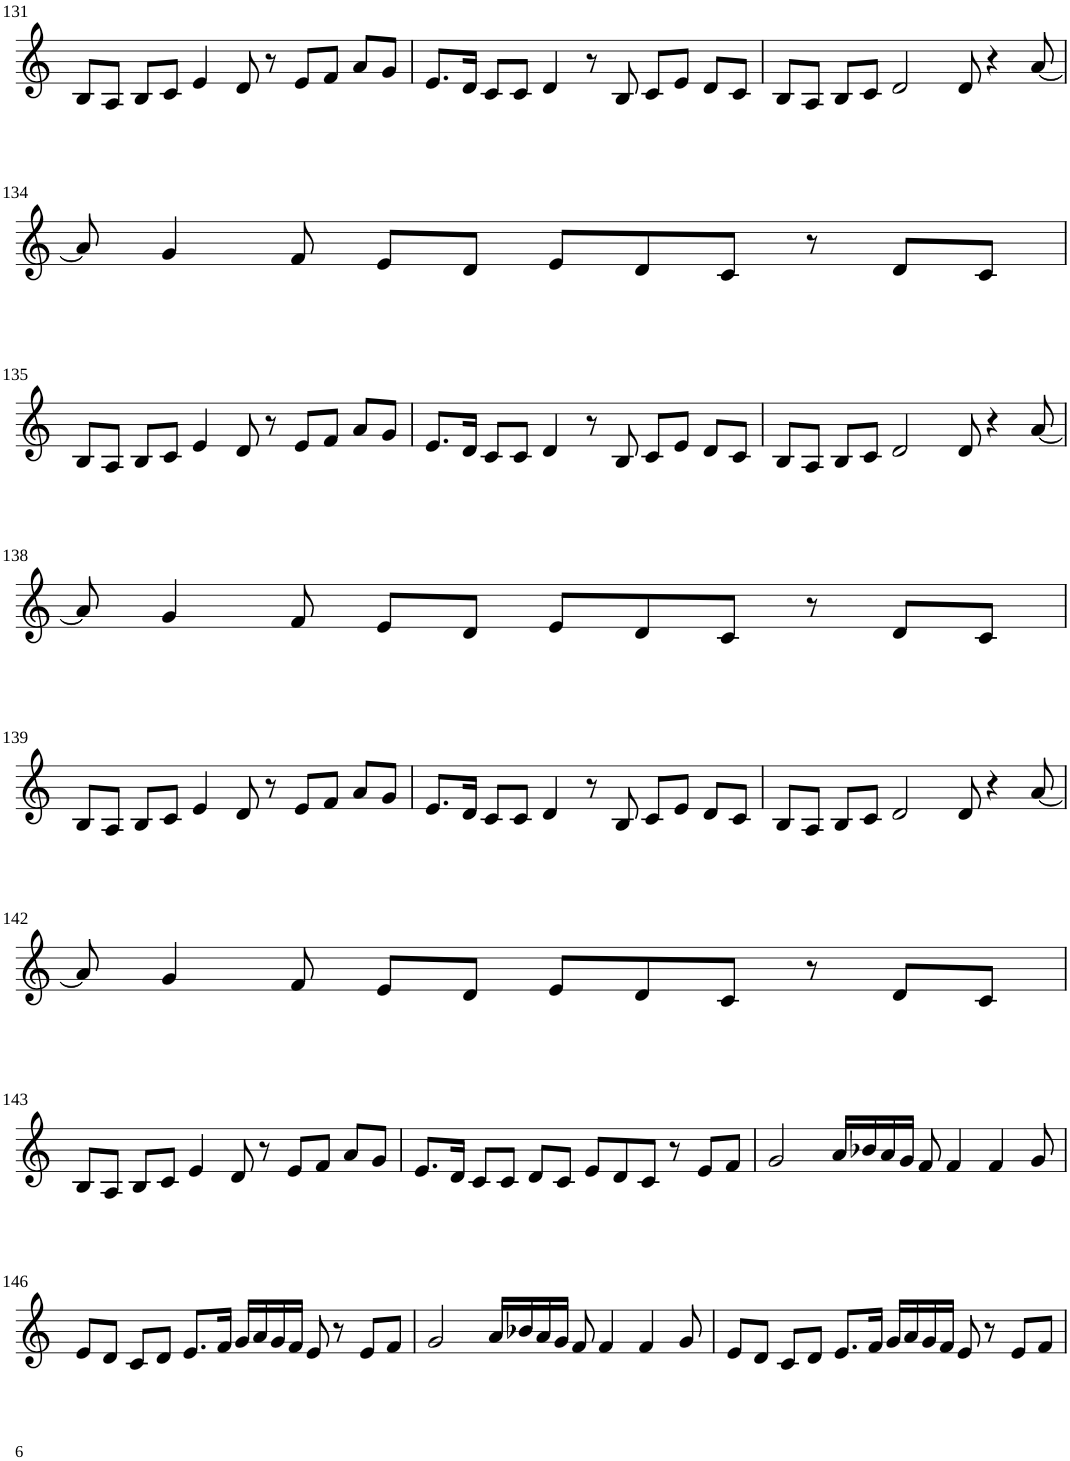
**kern
*part1
*staff1
*I"Violin
!!LO:PB:g=z
*clefG2
*k[]
*M6/4
=131
8B/L
8A/J
8B/L
8c/J
4e/
8d/
8r
8e/L
8f/J
8a/L
8g/J
=132
8.e/L
16d/Jk
8c/L
8c/J
4d/
8r
8B/
8c/L
8e/J
8d/L
8c/J
=133
8B/L
8A/J
8B/L
8c/J
2d/
8d/
4r
[8a/
!!LO:LB:g=z
=134
8a/]
4g/
8f/
8e/L
8d/J
8e/L
8d/
8c/J
8r
8d/L
8c/J
!!LO:LB:g=z
=135
8B/L
8A/J
8B/L
8c/J
4e/
8d/
8r
8e/L
8f/J
8a/L
8g/J
=136
8.e/L
16d/Jk
8c/L
8c/J
4d/
8r
8B/
8c/L
8e/J
8d/L
8c/J
=137
8B/L
8A/J
8B/L
8c/J
2d/
8d/
4r
[8a/
!!LO:LB:g=z
=138
8a/]
4g/
8f/
8e/L
8d/J
8e/L
8d/
8c/J
8r
8d/L
8c/J
!!LO:LB:g=z
=139
8B/L
8A/J
8B/L
8c/J
4e/
8d/
8r
8e/L
8f/J
8a/L
8g/J
=140
8.e/L
16d/Jk
8c/L
8c/J
4d/
8r
8B/
8c/L
8e/J
8d/L
8c/J
=141
8B/L
8A/J
8B/L
8c/J
2d/
8d/
4r
[8a/
!!LO:LB:g=z
=142
8a/]
4g/
8f/
8e/L
8d/J
8e/L
8d/
8c/J
8r
8d/L
8c/J
!!LO:LB:g=z
=143
8B/L
8A/J
8B/L
8c/J
4e/
8d/
8r
8e/L
8f/J
8a/L
8g/J
=144
8.e/L
16d/Jk
8c/L
8c/J
8d/L
8c/J
8e/L
8d/
8c/J
8r
8e/L
8f/J
=145
2g/
16a/LL
16b-X/
16a/
16g/JJ
8f/
4f/
4f/
8g/
!!LO:LB:g=z
=146
8e/L
8d/J
8c/L
8d/J
8.e/L
16f/Jk
16g/LL
16a/
16g/
16f/JJ
8e/
8r
8e/L
8f/J
=147
2g/
16a/LL
16b-X/
16a/
16g/JJ
8f/
4f/
4f/
8g/
=148
8e/L
8d/J
8c/L
8d/J
8.e/L
16f/Jk
16g/LL
16a/
16g/
16f/JJ
8e/
8r
8e/L
8f/J
=
*-
